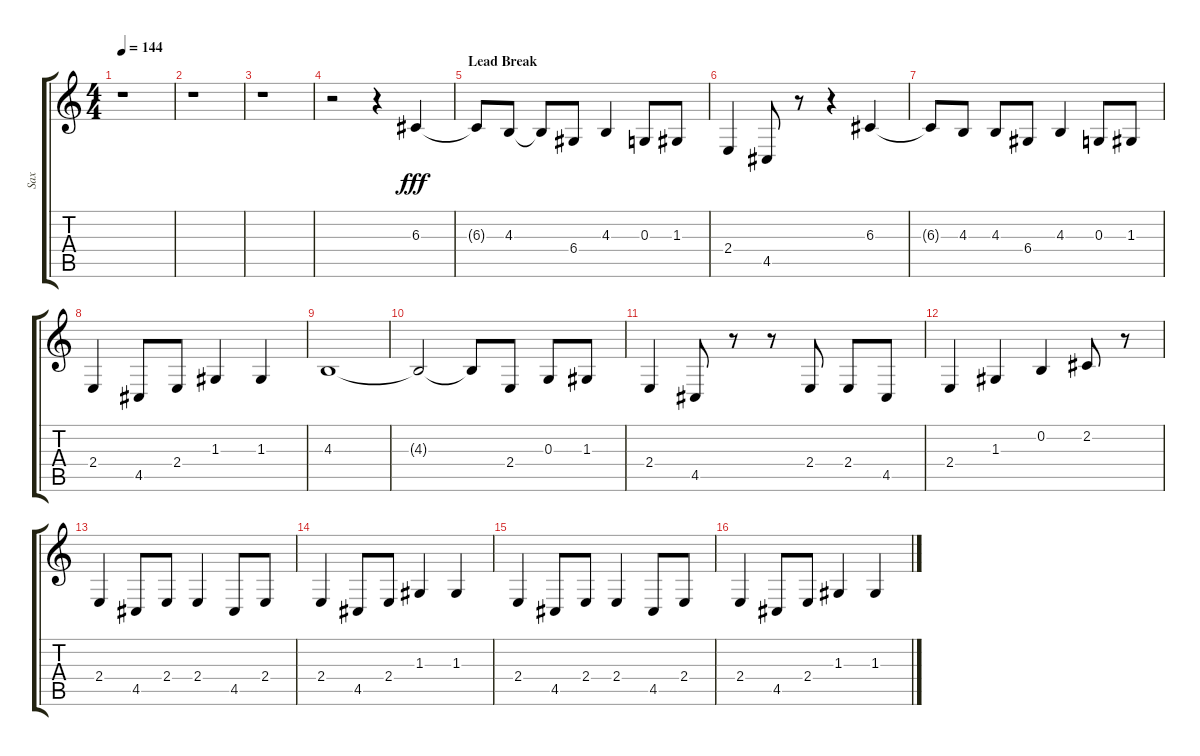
\track ("Sax" "Sax") {instrument tenorsax}
\staff {score tabs}
\tuning (E4 B3 G3 D3 A2 E2) {hide}
\ts (4 4)
\tempo 144
\clef g2
\ks c
r.1{dy f} |
r.1 |
r.1 |
r.2 r.4 6.3.4{dy fff} |
\section ("" "Lead Break")
6.3{t}.8 4.3.8 4.3{t}.8 6.4.8 4.3.4 0.3.8 1.3.8 |
2.4.4 4.5.8 r.8 r.4 6.3.4 |
6.3{t}.8 4.3.8 4.3.8 6.4.8 4.3.4 0.3.8 1.3.8 |
2.4.4 4.5.8 2.4.8 1.3.4 1.3.4 |
4.3.1 |
4.3{t}.2 4.3{t}.8 2.4.8 0.3.8 1.3.8 |
2.4.4 4.5.8 r.8 r.8 2.4.8 2.4.8 4.5.8 |
2.4.4 1.3.4 0.2.4 2.2.8 r.8 |
2.4.4 4.5.8 2.4.8 2.4.4 4.5.8 2.4.8 |
2.4.4 4.5.8 2.4.8 1.3.4 1.3.4 |
2.4.4 4.5.8 2.4.8 2.4.4 4.5.8 2.4.8 |
2.4.4 4.5.8 2.4.8 1.3.4 1.3.4
